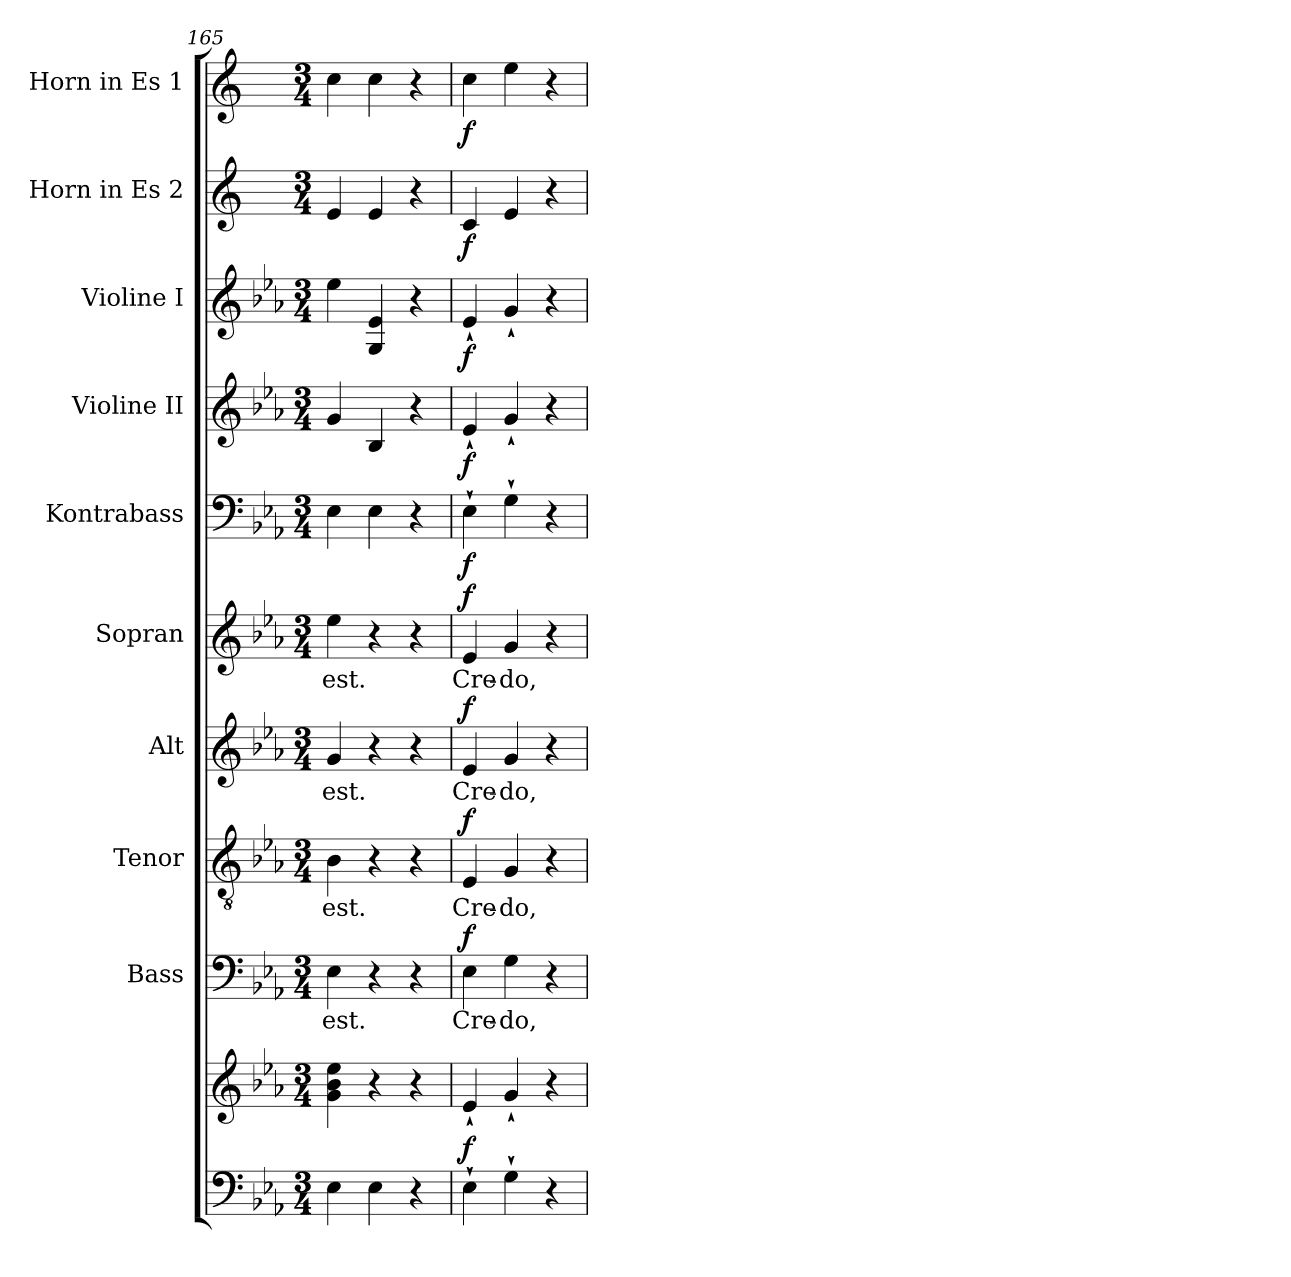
**kern	**kern	**dynam	**kern	**text	**dynam	**kern	**text	**dynam	**kern	**text	**dynam	**kern	**text	**dynam	**kern	**dynam	**kern	**dynam	**kern	**dynam	**kern	**dynam	**kern	**dynam
*part10	*part10	*part10	*part9	*part9	*part9	*part8	*part8	*part8	*part7	*part7	*part7	*part6	*part6	*part6	*part5	*part5	*part4	*part4	*part3	*part3	*part2	*part2	*part1	*part1
*staff11	*staff10	*staff10/11	*staff9	*staff9	*staff9	*staff8	*staff8	*staff8	*staff7	*staff7	*staff7	*staff6	*staff6	*staff6	*staff5	*staff5	*staff4	*staff4	*staff3	*staff3	*staff2	*staff2	*staff1	*staff1
*	*	*	*I"Bass	*	*	*I"Tenor	*	*	*I"Alt	*	*	*I"Sopran	*	*	*I"Kontrabass	*	*I"Violine II	*	*I"Violine I	*	*I"Horn in Es 2	*	*I"Horn in Es 1	*
*	*	*	*I'B.	*	*	*I'T.	*	*	*I'A.	*	*	*I'S.	*	*	*I'Kb.	*	*I'Vl. II	*	*I'Vl. I	*	*I'Hr. Es 2	*	*I'Hr. Es 1	*
*clefF4	*clefG2	*	*clefF4	*	*	*clefGv2	*	*	*clefG2	*	*	*clefG2	*	*	*clefF4	*	*clefG2	*	*clefG2	*	*clefG2	*	*clefG2	*
*	*	*	*	*	*	*	*	*	*	*	*	*	*	*	*ITrd7c12	*	*	*	*	*	*ITrd5c9	*	*ITrd5c9	*
*k[b-e-a-]	*k[b-e-a-]	*	*k[b-e-a-]	*	*	*k[b-e-a-]	*	*	*k[b-e-a-]	*	*	*k[b-e-a-]	*	*	*k[b-e-a-]	*	*k[b-e-a-]	*	*k[b-e-a-]	*	*k[b-e-a-]	*	*k[b-e-a-]	*
*E-:	*E-:	*	*E-:	*	*	*E-:	*	*	*E-:	*	*	*E-:	*	*	*E-:	*	*E-:	*	*E-:	*	*E-:	*	*E-:	*
*M3/4	*M3/4	*	*M3/4	*	*	*M3/4	*	*	*M3/4	*	*	*M3/4	*	*	*M3/4	*	*M3/4	*	*M3/4	*	*M3/4	*	*M3/4	*
=165	=165	=165	=165	=165	=165	=165	=165	=165	=165	=165	=165	=165	=165	=165	=165	=165	=165	=165	=165	=165	=165	=165	=165	=165
!	!	!	!	!LO:LY:b	!	!	!LO:LY:b	!	!	!LO:LY:b	!	!	!LO:LY:b	!	!	!	!	!	!	!	!	!	!	!
4E-\	4g\ 4b-\ 4ee-\	.	4E-\	est.	.	4B-\	est.	.	4g/	est.	.	4ee-\	est.	.	4EE-\	.	4g/	.	4ee-\	.	4G/	.	4e-\	.
4E-\	4r	.	4r	.	.	4r	.	.	4r	.	.	4r	.	.	4EE-\	.	4B-/	.	4G/ 4e-/	.	4G/	.	4e-\	.
4r	4r	.	4r	.	.	4r	.	.	4r	.	.	4r	.	.	4r	.	4r	.	4r	.	4r	.	4r	.
!!LO:PB:g=z
=166	=166	=166	=166	=166	=166	=166	=166	=166	=166	=166	=166	=166	=166	=166	=166	=166	=166	=166	=166	=166	=166	=166	=166	=166
!	!	!LO:DY:a=2	!	!LO:LY:b	!LO:DY:a	!	!LO:LY:b	!LO:DY:a	!	!LO:LY:b	!LO:DY:a	!	!LO:LY:b	!LO:DY:a	!	!LO:DY:b	!	!LO:DY:b	!	!LO:DY:b	!	!LO:DY:b	!	!LO:DY:b
4E-`>\	4e-`</	f	4E-\	Cre-	f	4E-/	Cre-	f	4e-/	Cre-	f	4e-/	Cre-	f	4EE-`>\	f	4e-`</	f	4e-`</	f	4E-/	f	4e-\	f
!	!	!	!	!LO:LY:b	!	!	!LO:LY:b	!	!	!LO:LY:b	!	!	!LO:LY:b	!	!	!	!	!	!	!	!	!	!	!
4G`>\	4g`</	.	4G\	-do,	.	4G/	-do,	.	4g/	-do,	.	4g/	-do,	.	4GG`>\	.	4g`</	.	4g`</	.	4G/	.	4g\	.
4r	4r	.	4r	.	.	4r	.	.	4r	.	.	4r	.	.	4r	.	4r	.	4r	.	4r	.	4r	.
=	=	=	=	=	=	=	=	=	=	=	=	=	=	=	=	=	=	=	=	=	=	=	=	=
*-	*-	*-	*-	*-	*-	*-	*-	*-	*-	*-	*-	*-	*-	*-	*-	*-	*-	*-	*-	*-	*-	*-	*-	*-
